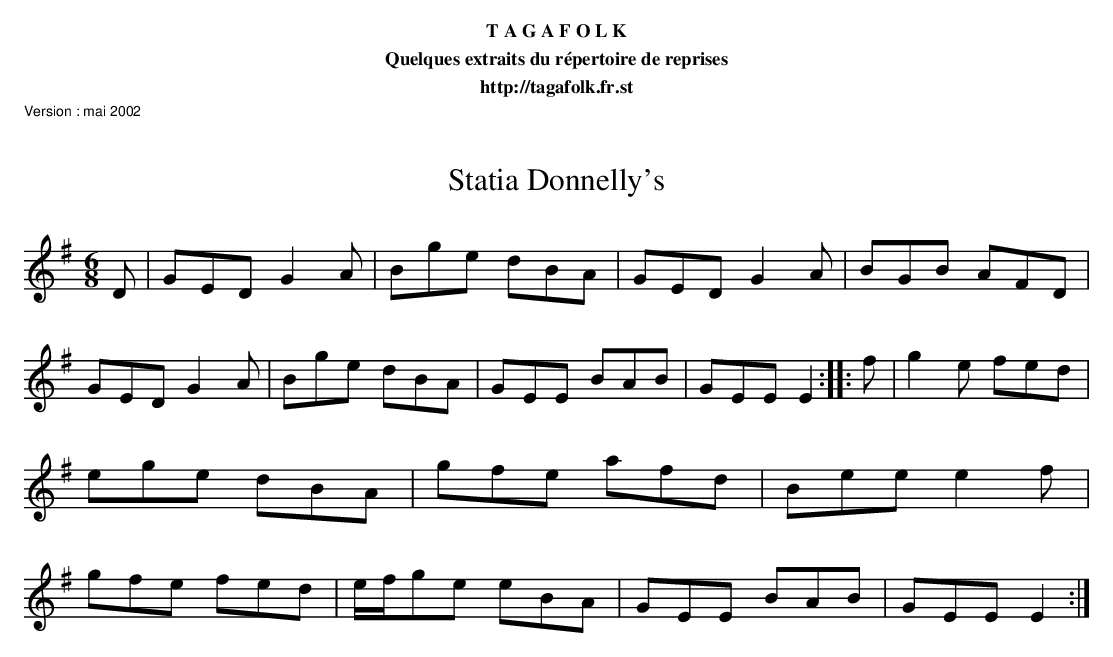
X:1
T:Statia Donnelly's
M:6/8
K:G
D|GED G2A|Bge dBA|GED G2A|BGB AFD|\
GED G2A|Bge dBA|GEE BAB|GEE E2::f|\
g2e fed|ege dBA|gfe afd|Bee e2f|\
gfe fed|e/2f/2ge eBA|GEE BAB|GEE E2:|
